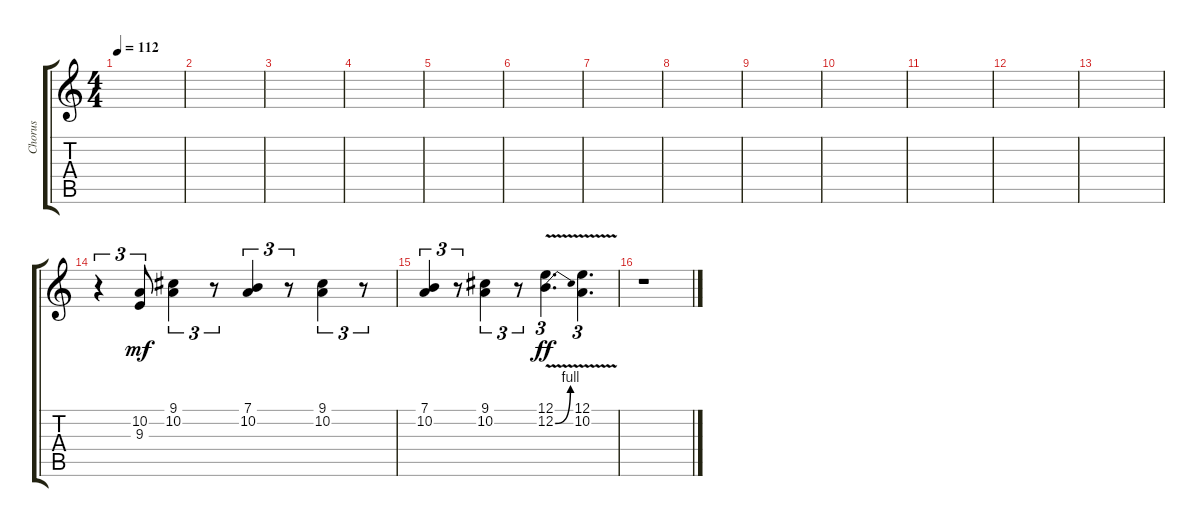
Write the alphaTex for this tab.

\track ("Chorus" "Chorus") {instrument tremolostrings}
\staff {score tabs}
\tuning (E4 B3 G3 D3 A2 E2) {hide}
\ts (4 4)
\tempo 112
\clef g2
\ks c
|
|
|
|
|
|
|
|
|
|
|
|
|
r.4{tu (3 2)} (10.2 9.3).8{tu (3 2) dy mf} (9.1 10.2).4{tu (3 2)} r.8{tu (3 2)} (7.1 10.2).4{tu (3 2)} r.8{tu (3 2)} (9.1 10.2).4{tu (3 2)} r.8{tu (3 2)} |
(7.1 10.2).4{tu (3 2)} r.8{tu (3 2)} (9.1 10.2).4{tu (3 2)} r.8{tu (3 2)} (12.1 12.2{be (bend 0 0 60 4) v}).4{d tu (3 2) dy ff} (12.1 10.2{v}).4{d tu (3 2)} |
r.1
